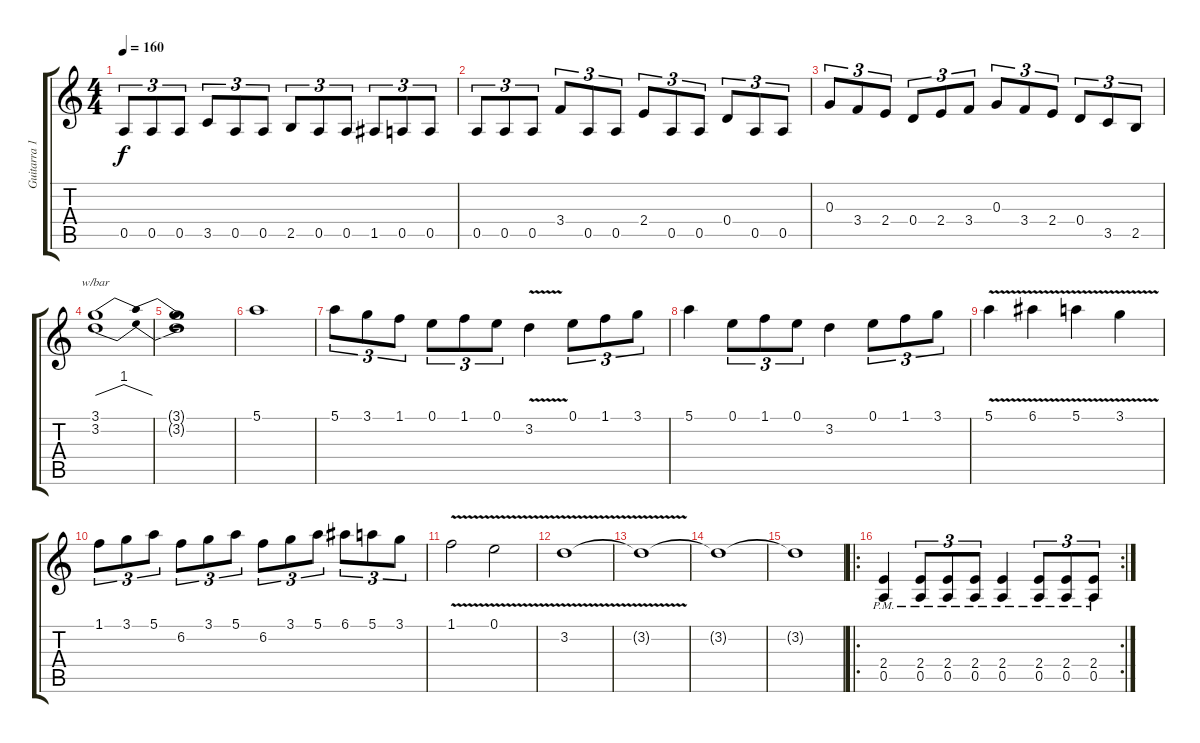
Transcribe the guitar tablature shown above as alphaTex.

\track ("Guitarra 1" "Guitarra 1") {instrument distortionguitar}
\staff {score tabs}
\tuning (E4 B3 G3 D3 A2 E2) {hide}
\ts (4 4)
\tempo 160
\clef g2
\ks c
0.5.8{tu (3 2) dy f} 0.5.8{tu (3 2)} 0.5.8{tu (3 2)} 3.5.8{tu (3 2)} 0.5.8{tu (3 2)} 0.5.8{tu (3 2)} 2.5.8{tu (3 2)} 0.5.8{tu (3 2)} 0.5.8{tu (3 2)} 1.5.8{tu (3 2)} 0.5.8{tu (3 2)} 0.5.8{tu (3 2)} |
0.5.8{tu (3 2)} 0.5.8{tu (3 2)} 0.5.8{tu (3 2)} 3.4.8{tu (3 2)} 0.5.8{tu (3 2)} 0.5.8{tu (3 2)} 2.4.8{tu (3 2)} 0.5.8{tu (3 2)} 0.5.8{tu (3 2)} 0.4.8{tu (3 2)} 0.5.8{tu (3 2)} 0.5.8{tu (3 2)} |
0.3.8{tu (3 2)} 3.4.8{tu (3 2)} 2.4.8{tu (3 2)} 0.4.8{tu (3 2)} 2.4.8{tu (3 2)} 3.4.8{tu (3 2)} 0.3.8{tu (3 2)} 3.4.8{tu (3 2)} 2.4.8{tu (3 2)} 0.4.8{tu (3 2)} 3.5.8{tu (3 2)} 2.5.8{tu (3 2)} |
(3.1 3.2).1{tbe (dip default 0 0 30 4 60 0) balance 8} |
(3.1{t} 3.2{t}).1 |
5.1.1 |
5.1.8{tu (3 2)} 3.1.8{tu (3 2)} 1.1.8{tu (3 2)} 0.1.8{tu (3 2)} 1.1.8{tu (3 2)} 0.1.8{tu (3 2)} 3.2{v}.4 0.1.8{tu (3 2)} 1.1.8{tu (3 2)} 3.1.8{tu (3 2)} |
5.1.4 0.1.8{tu (3 2)} 1.1.8{tu (3 2)} 0.1.8{tu (3 2)} 3.2.4 0.1.8{tu (3 2)} 1.1.8{tu (3 2)} 3.1.8{tu (3 2)} |
5.1{v}.4 6.1{v}.4 5.1{v}.4 3.1{v}.4 |
1.1.8{tu (3 2)} 3.1.8{tu (3 2)} 5.1.8{tu (3 2)} 6.2.8{tu (3 2)} 3.1.8{tu (3 2)} 5.1.8{tu (3 2)} 6.2.8{tu (3 2)} 3.1.8{tu (3 2)} 5.1.8{tu (3 2)} 6.1.8{tu (3 2)} 5.1.8{tu (3 2)} 3.1.8{tu (3 2)} |
1.1{v}.2 0.1{v}.2 |
3.2{v}.1 |
3.2{t}.1 |
3.2{t}.1 |
3.2{t}.1 |
\ro
\rc 2
(2.4{pm} 0.5{pm}).4{balance 16} (2.4{pm} 0.5{pm}).8{tu (3 2)} (2.4{pm} 0.5{pm}).8{tu (3 2)} (2.4{pm} 0.5{pm}).8{tu (3 2)} (2.4{pm} 0.5{pm}).4 (2.4{pm} 0.5{pm}).8{tu (3 2)} (2.4{pm} 0.5{pm}).8{tu (3 2)} (2.4{pm} 0.5{pm}).8{tu (3 2)}
